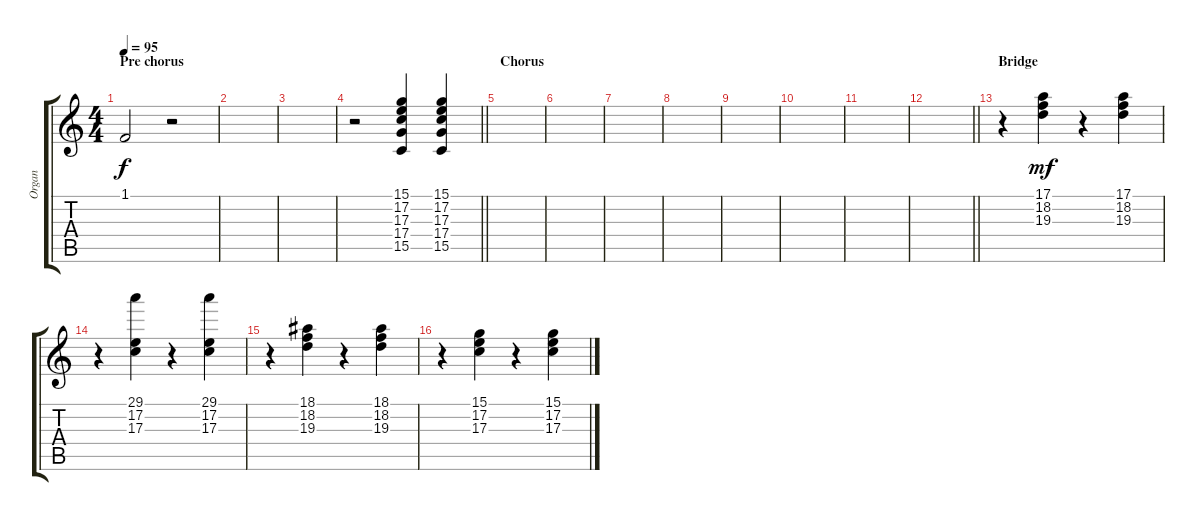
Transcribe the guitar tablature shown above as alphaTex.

\track ("Organ" "Organ") {instrument drawbarorgan}
\staff {score tabs}
\tuning (E4 B3 G3 D3 A2 E2) {hide}
\ts (4 4)
\section ("" "Pre chorus")
\tempo 95
\clef g2
\ks c
1.1.2{dy f} r.2 |
|
|
\barLineRight lightlight
r.2 (15.1 17.2 17.3 17.4 15.5).4 (15.1 17.2 17.3 17.4 15.5).4 |
\section ("" "Chorus")
|
|
|
|
|
|
|
\barLineRight lightlight
|
\section ("" "Bridge")
r.4 (17.1 18.2 19.3).4{dy mf} r.4 (17.1 18.2 19.3).4 |
r.4 (29.1 17.2 17.3).4 r.4 (29.1 17.2 17.3).4 |
r.4 (18.1 18.2 19.3).4 r.4 (18.1 18.2 19.3).4 |
r.4 (15.1 17.2 17.3).4 r.4 (15.1 17.2 17.3).4
